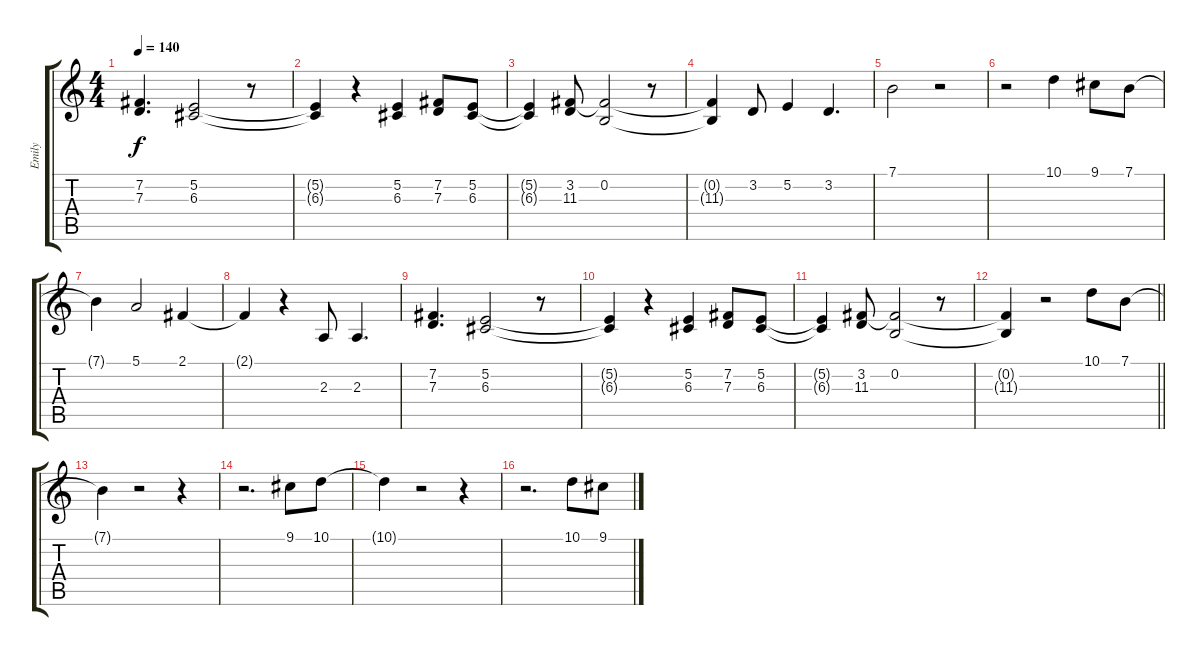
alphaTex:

\track ("Emily" "Emily") {instrument flute}
\staff {score tabs}
\tuning (E4 B3 G3 D3 A2 E2) {hide}
\ts (4 4)
\tempo 140
\clef g2
\ks c
(7.2 7.3).4{d dy f} (5.2 6.3).2 r.8 |
(5.2{t} 6.3{t}).4 r.4 (5.2 6.3).4 (7.2 7.3).8 (5.2 6.3).8 |
(5.2{t} 6.3{t}).4 (3.2 11.3).8 (0.2 11.3{t}).2 r.8 |
(0.2{t} 11.3{t}).4 3.2.8 5.2.4 3.2.4{d} |
7.1.2 r.2 |
r.2 10.1.4 9.1.8 7.1.8 |
7.1{t}.4 5.1.2 2.1.4 |
2.1{t}.4 r.4 2.3.8 2.3.4{d} |
(7.2 7.3).4{d} (5.2 6.3).2 r.8 |
(5.2{t} 6.3{t}).4 r.4 (5.2 6.3).4 (7.2 7.3).8 (5.2 6.3).8 |
(5.2{t} 6.3{t}).4 (3.2 11.3).8 (0.2 11.3{t}).2 r.8 |
\barLineRight lightlight
(0.2{t} 11.3{t}).4 r.2 10.1.8 7.1.8 |
7.1{t}.4 r.2 r.4 |
r.2{d} 9.1.8 10.1.8 |
10.1{t}.4 r.2 r.4 |
r.2{d} 10.1.8 9.1.8
